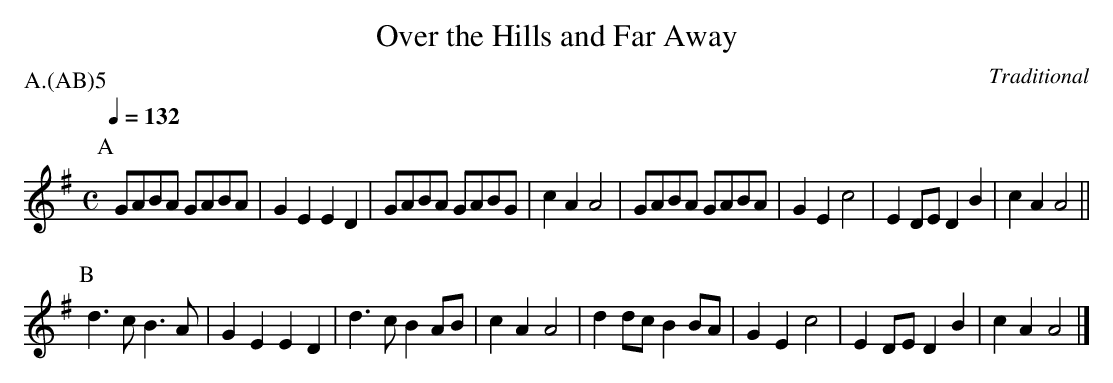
X:1
T:Over the Hills and Far Away
M:C
L:1/8
C:Traditional
Q:1/4=132
P:A.(AB)5
K:G
V:1
P:A
[|] GABA GABA | G2 E2 E2 D2 | GABA GABG | c2 A2 A4 |\
GABA GABA | G2 E2 c4 | E2 DE D2 B2 | c2 A2 A4 ||
P:B
d3 c B3 A | G2 E2 E2 D2 | d3 c B2 AB | c2 A2 A4 |\
d2 dc B2 BA | G2 E2 c4 | E2 DE D2 B2 | c2 A2 A4 |]
